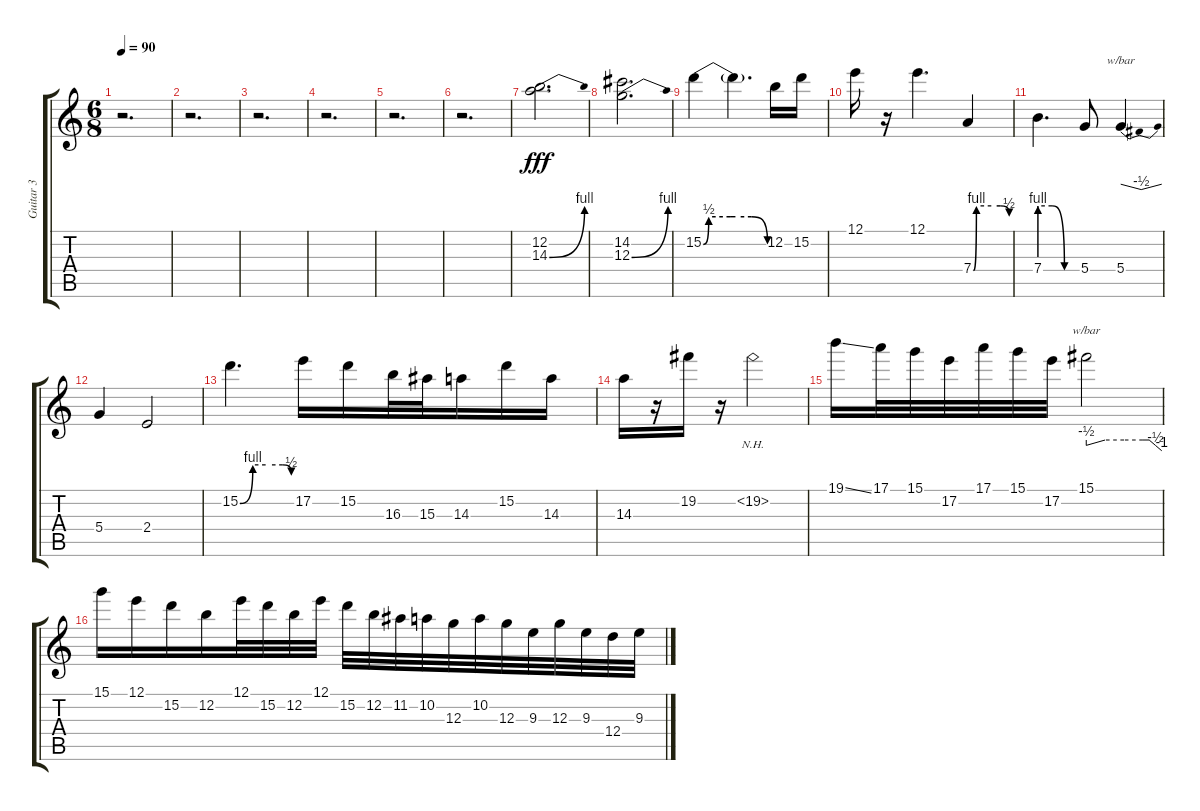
\track ("Guitar 3" "Guitar 3") {instrument distortionguitar}
\staff {score tabs}
\tuning (E4 B3 G3 D3 A2 E2) {hide}
\ts (6 8)
\tempo 90
\clef g2
\ks c
r.2{d dy f} |
r.2{d} |
r.2{d} |
r.2{d} |
r.2{d} |
r.2{d} |
(12.2 14.3{be (bend 0 0 60 4)}).2{d dy fff} |
(14.2 12.3{be (bend 0 0 60 4)}).2{d} |
15.2{be (custom 0 0 5 2 25 2 30 2 45 2 60 0)}.4 15.2{t}.4{d} 12.2.16 15.2.16 |
12.1.16 r.16 12.1.4{d} 7.4{be (custom 0 0 5 4 30 4 45 4 60 2)}.4 |
7.4{be (custom 0 4 20 4 40 0 60 0)}.4{d} 5.4.8 5.4.4{tbe (dip default 0 0 30 -2 60 0)} |
5.4.4 2.4.2 |
15.2{be (custom 0 0 15 4 30 4 50 4 60 2)}.4{d} 17.2.16 15.2.16 16.3.32 15.3.32 14.3.16 15.2.16 14.3.16 |
14.3.16 r.16 19.2.16 r.16 19.2{nh}.2 |
19.1{ss}.16 17.1.32 15.1.32 17.2.32 17.1.32 15.1.32 17.2.32 15.1.2{tbe (custom default 0 -2 15 0 30 0 45 0 50 0 55 -2 60 -4)} |
15.1.16 12.1.16 15.2.16 12.2.16 12.1.32 15.2.32 12.2.32 12.1.32 15.2.32 12.2.32 11.2.32 10.2.32 12.3.32 10.2.32 12.3.32 9.3.32 12.3.32 9.3.32 12.4.32 9.3.32
